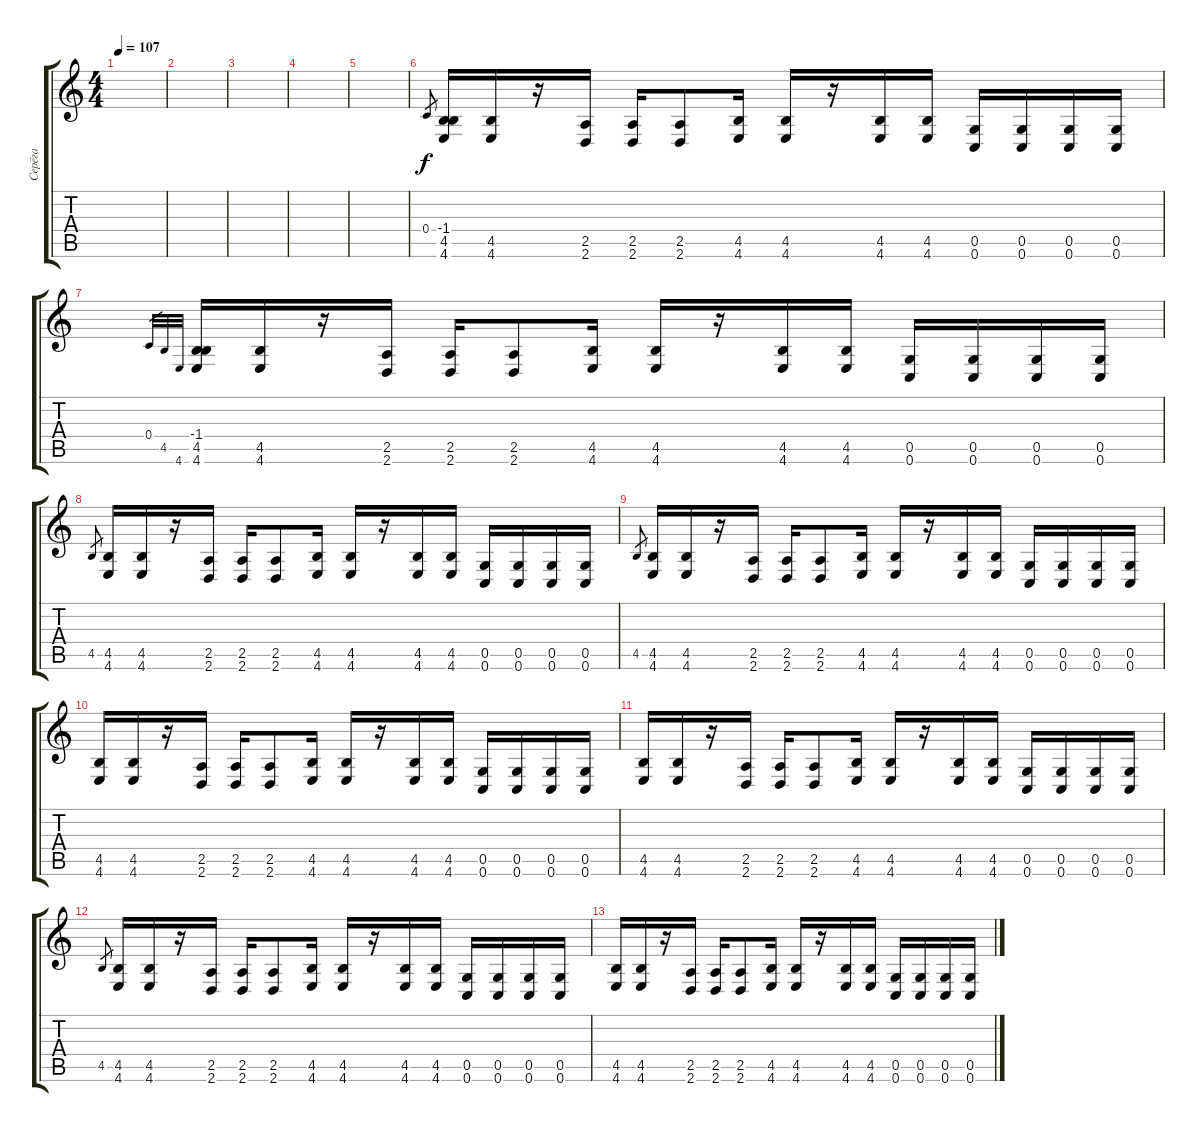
\track ("Серёга" "Серёга") {instrument distortionguitar}
\staff {score tabs}
\tuning (D4 A3 F3 C3 G2 C2) {hide}
\ts (4 4)
\tempo 107
\clef g2
\ks c
|
|
|
|
|
0.4.8{gr} (-1.4 4.5 4.6).16 (4.5 4.6).16 r.16 (2.5 2.6).16 (2.5 2.6).16 (2.5 2.6).8 (4.5 4.6).16 (4.5 4.6).16 r.16 (4.5 4.6).16 (4.5 4.6).16 (0.5 0.6).16 (0.5 0.6).16 (0.5 0.6).16 (0.5 0.6).16 |
0.4.32{gr} 4.5.32{gr} 4.6.32{gr} (-1.4 4.5 4.6).16 (4.5 4.6).16 r.16 (2.5 2.6).16 (2.5 2.6).16 (2.5 2.6).8 (4.5 4.6).16 (4.5 4.6).16 r.16 (4.5 4.6).16 (4.5 4.6).16 (0.5 0.6).16 (0.5 0.6).16 (0.5 0.6).16 (0.5 0.6).16 |
4.5.8{gr} (4.5 4.6).16 (4.5 4.6).16 r.16 (2.5 2.6).16 (2.5 2.6).16 (2.5 2.6).8 (4.5 4.6).16 (4.5 4.6).16 r.16 (4.5 4.6).16 (4.5 4.6).16 (0.5 0.6).16 (0.5 0.6).16 (0.5 0.6).16 (0.5 0.6).16 |
4.5.8{gr} (4.5 4.6).16 (4.5 4.6).16 r.16 (2.5 2.6).16 (2.5 2.6).16 (2.5 2.6).8 (4.5 4.6).16 (4.5 4.6).16 r.16 (4.5 4.6).16 (4.5 4.6).16 (0.5 0.6).16 (0.5 0.6).16 (0.5 0.6).16 (0.5 0.6).16 |
(4.5 4.6).16 (4.5 4.6).16 r.16 (2.5 2.6).16 (2.5 2.6).16 (2.5 2.6).8 (4.5 4.6).16 (4.5 4.6).16 r.16 (4.5 4.6).16 (4.5 4.6).16 (0.5 0.6).16 (0.5 0.6).16 (0.5 0.6).16 (0.5 0.6).16 |
(4.5 4.6).16 (4.5 4.6).16 r.16 (2.5 2.6).16 (2.5 2.6).16 (2.5 2.6).8 (4.5 4.6).16 (4.5 4.6).16 r.16 (4.5 4.6).16 (4.5 4.6).16 (0.5 0.6).16 (0.5 0.6).16 (0.5 0.6).16 (0.5 0.6).16 |
4.5.8{gr} (4.5 4.6).16 (4.5 4.6).16 r.16 (2.5 2.6).16 (2.5 2.6).16 (2.5 2.6).8 (4.5 4.6).16 (4.5 4.6).16 r.16 (4.5 4.6).16 (4.5 4.6).16 (0.5 0.6).16 (0.5 0.6).16 (0.5 0.6).16 (0.5 0.6).16 |
(4.5 4.6).16 (4.5 4.6).16 r.16 (2.5 2.6).16 (2.5 2.6).16 (2.5 2.6).8 (4.5 4.6).16 (4.5 4.6).16 r.16 (4.5 4.6).16 (4.5 4.6).16 (0.5 0.6).16 (0.5 0.6).16 (0.5 0.6).16 (0.5 0.6).16
